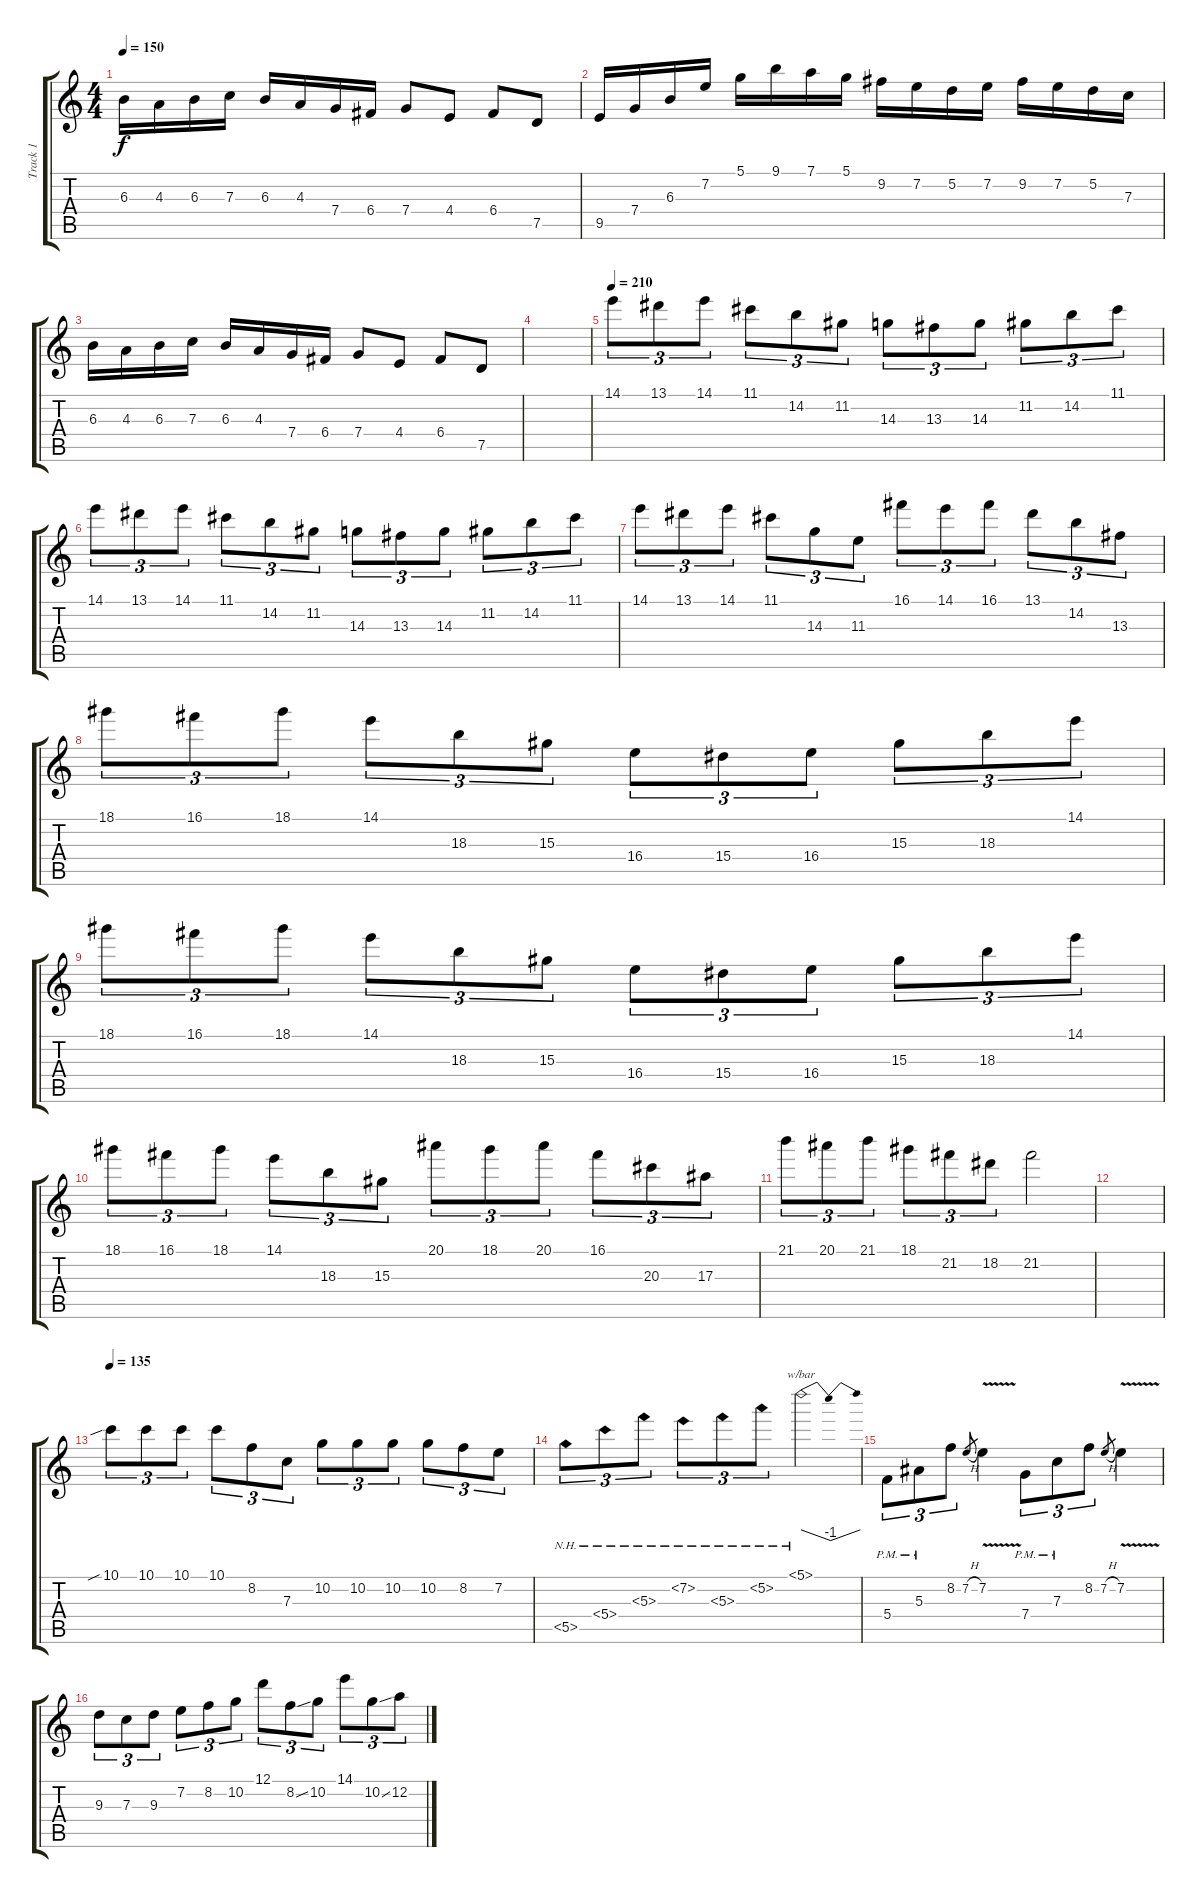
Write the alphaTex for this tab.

\track ("Track 1" "Track 1") {instrument overdrivenguitar}
\staff {score tabs}
\tuning (D4 A3 F3 C3 G2 D2) {hide}
\ts (4 4)
\tempo 150
\clef g2
\ks c
6.3.16{dy f} 4.3.16 6.3.16 7.3.16 6.3.16 4.3.16 7.4.16 6.4.16 7.4.8 4.4.8 6.4.8 7.5.8 |
9.5.16 7.4.16 6.3.16 7.2.16 5.1.16 9.1.16 7.1.16 5.1.16 9.2.16 7.2.16 5.2.16 7.2.16 9.2.16 7.2.16 5.2.16 7.3.16 |
6.3.16 4.3.16 6.3.16 7.3.16 6.3.16 4.3.16 7.4.16 6.4.16 7.4.8 4.4.8 6.4.8 7.5.8 |
|
\tempo 210
14.1.8{tu (3 2)} 13.1.8{tu (3 2)} 14.1.8{tu (3 2)} 11.1.8{tu (3 2)} 14.2.8{tu (3 2)} 11.2.8{tu (3 2)} 14.3.8{tu (3 2)} 13.3.8{tu (3 2)} 14.3.8{tu (3 2)} 11.2.8{tu (3 2)} 14.2.8{tu (3 2)} 11.1.8{tu (3 2)} |
14.1.8{tu (3 2)} 13.1.8{tu (3 2)} 14.1.8{tu (3 2)} 11.1.8{tu (3 2)} 14.2.8{tu (3 2)} 11.2.8{tu (3 2)} 14.3.8{tu (3 2)} 13.3.8{tu (3 2)} 14.3.8{tu (3 2)} 11.2.8{tu (3 2)} 14.2.8{tu (3 2)} 11.1.8{tu (3 2)} |
14.1.8{tu (3 2)} 13.1.8{tu (3 2)} 14.1.8{tu (3 2)} 11.1.8{tu (3 2)} 14.3.8{tu (3 2)} 11.3.8{tu (3 2)} 16.1.8{tu (3 2)} 14.1.8{tu (3 2)} 16.1.8{tu (3 2)} 13.1.8{tu (3 2)} 14.2.8{tu (3 2)} 13.3.8{tu (3 2)} |
18.1.8{tu (3 2)} 16.1.8{tu (3 2)} 18.1.8{tu (3 2)} 14.1.8{tu (3 2)} 18.3.8{tu (3 2)} 15.3.8{tu (3 2)} 16.4.8{tu (3 2)} 15.4.8{tu (3 2)} 16.4.8{tu (3 2)} 15.3.8{tu (3 2)} 18.3.8{tu (3 2)} 14.1.8{tu (3 2)} |
18.1.8{tu (3 2)} 16.1.8{tu (3 2)} 18.1.8{tu (3 2)} 14.1.8{tu (3 2)} 18.3.8{tu (3 2)} 15.3.8{tu (3 2)} 16.4.8{tu (3 2)} 15.4.8{tu (3 2)} 16.4.8{tu (3 2)} 15.3.8{tu (3 2)} 18.3.8{tu (3 2)} 14.1.8{tu (3 2)} |
18.1.8{tu (3 2)} 16.1.8{tu (3 2)} 18.1.8{tu (3 2)} 14.1.8{tu (3 2)} 18.3.8{tu (3 2)} 15.3.8{tu (3 2)} 20.1.8{tu (3 2)} 18.1.8{tu (3 2)} 20.1.8{tu (3 2)} 16.1.8{tu (3 2)} 20.3.8{tu (3 2)} 17.3.8{tu (3 2)} |
21.1.8{tu (3 2)} 20.1.8{tu (3 2)} 21.1.8{tu (3 2)} 18.1.8{tu (3 2)} 21.2.8{tu (3 2)} 18.2.8{tu (3 2)} 21.2.2 |
|
\tempo 135
10.1{sib}.8{tu (3 2)} 10.1.8{tu (3 2)} 10.1.8{tu (3 2)} 10.1.8{tu (3 2)} 8.2.8{tu (3 2)} 7.3.8{tu (3 2)} 10.2.8{tu (3 2)} 10.2.8{tu (3 2)} 10.2.8{tu (3 2)} 10.2.8{tu (3 2)} 8.2.8{tu (3 2)} 7.2.8{tu (3 2)} |
5.5{nh}.8{tu (3 2)} 5.4{nh}.8{tu (3 2)} 5.3{nh}.8{tu (3 2)} 7.2{nh}.8{tu (3 2)} 5.3{nh}.8{tu (3 2)} 5.2{nh}.8{tu (3 2)} 5.1{nh}.2{tbe (dip default 0 0 30 -4 60 0)} |
5.4{pm}.8{tu (3 2)} 5.3{pm}.8{tu (3 2)} 8.2.8{tu (3 2)} 7.2{h}.8{gr} 7.2{v}.4 7.4{pm}.8{tu (3 2)} 7.3{pm}.8{tu (3 2)} 8.2.8{tu (3 2)} 7.2{h}.8{gr} 7.2{v}.4 |
9.3.8{tu (3 2)} 7.3.8{tu (3 2)} 9.3.8{tu (3 2)} 7.2.8{tu (3 2)} 8.2.8{tu (3 2)} 10.2.8{tu (3 2)} 12.1.8{tu (3 2)} 8.2{ss}.8{tu (3 2)} 10.2.8{tu (3 2)} 14.1.8{tu (3 2)} 10.2{ss}.8{tu (3 2)} 12.2.8{tu (3 2)}
